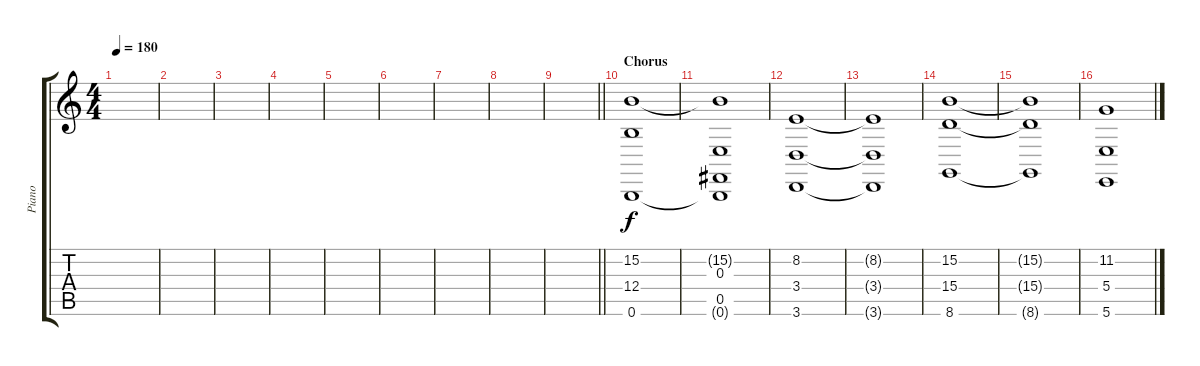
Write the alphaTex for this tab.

\track ("Piano" "Piano") {instrument stringensemble2}
\staff {score tabs}
\tuning (Db4 Ab3 E3 B2 Gb2 B1) {hide}
\ts (4 4)
\tempo 180
\clef g2
\ks c
|
|
|
|
|
|
|
|
\barLineRight lightlight
|
\section ("" "Chorus")
(15.2 12.4 0.6).1 |
(15.2{t} 0.3 0.5 0.6{t}).1 |
(8.2 3.4 3.6).1 |
(8.2{t} 3.4{t} 3.6{t}).1 |
(15.2 15.4 8.6).1 |
(15.2{t} 15.4{t} 8.6{t}).1 |
(11.2 5.4 5.6).1
